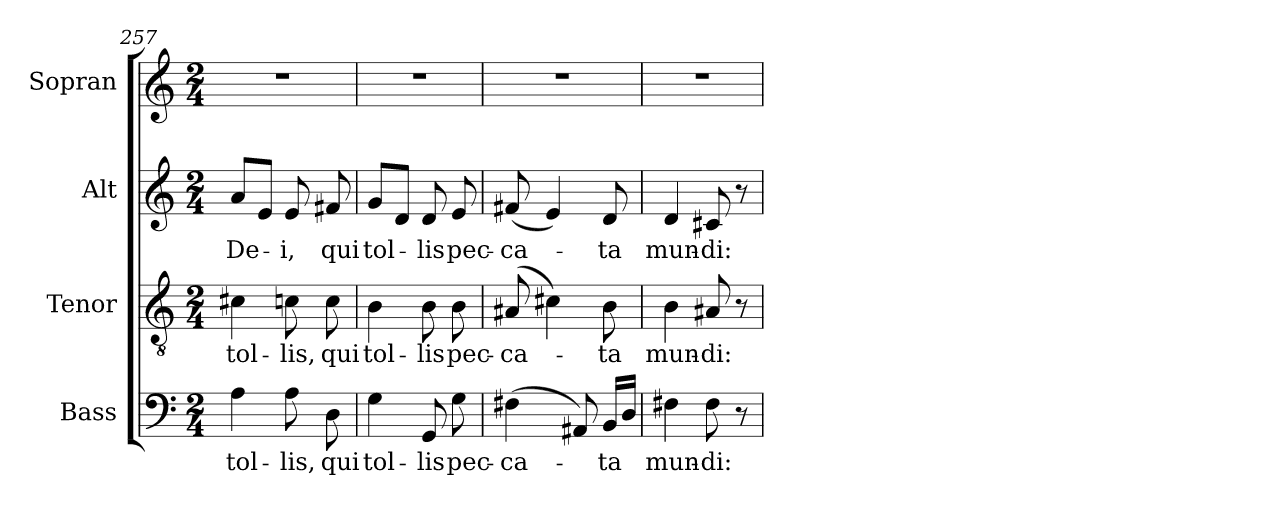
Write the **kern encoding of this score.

**kern	**text	**kern	**text	**kern	**text	**kern
*part4	*part4	*part3	*part3	*part2	*part2	*part1
*staff4	*staff4	*staff3	*staff3	*staff2	*staff2	*staff1
*I"Bass	*	*I"Tenor	*	*I"Alt	*	*I"Sopran
*I'B.	*	*I'T.	*	*I'A.	*	*I'S.
*clefF4	*	*clefGv2	*	*clefG2	*	*clefG2
*k[]	*	*k[]	*	*k[]	*	*k[]
*C:	*	*C:	*	*C:	*	*C:
*M2/4	*	*M2/4	*	*M2/4	*	*M2/4
=257	=257	=257	=257	=257	=257	=257
!	!LO:LY:b	!	!LO:LY:b	!	!LO:LY:b	!
4A\	tol-	4c#X\	tol-	8a/L	De-	2r
.	.	.	.	8e/J	.	.
!	!LO:LY:b	!	!LO:LY:b	!	!LO:LY:b	!
8A\	-lis,	8cn\	-lis,	8e/	-i,	.
!	!LO:LY:b	!	!LO:LY:b	!	!LO:LY:b	!
8D\	qui	8c\	qui	8f#X/	qui	.
=258	=258	=258	=258	=258	=258	=258
!	!LO:LY:b	!	!LO:LY:b	!	!LO:LY:b	!
4G\	tol-	4B\	tol-	8g/L	tol-	2r
.	.	.	.	8d/J	.	.
!	!LO:LY:b	!	!LO:LY:b	!	!LO:LY:b	!
8GG/	-lis	8B\	-lis	8d/	-lis	.
!	!LO:LY:b	!	!LO:LY:b	!	!LO:LY:b	!
8G\	pec-	8B\	pec-	8e/	pec-	.
=259	=259	=259	=259	=259	=259	=259
!	!LO:LY:b	!	!LO:LY:b	!	!LO:LY:b	!
(>4F#X\	-ca-	(8A#X/	-ca-	(<8f#X/	-ca-	2r
.	.	4c#X\)	.	4e/)	.	.
8AA#X/)	.	.	.	.	.	.
!	!LO:LY:b	!	!LO:LY:b	!	!LO:LY:b	!
16BB/LL	-ta	8B\	-ta	8d/	-ta	.
16D/JJ	.	.	.	.	.	.
!!LO:LB:g=z
=260	=260	=260	=260	=260	=260	=260
!	!LO:LY:b	!	!LO:LY:b	!	!LO:LY:b	!
4F#X\	mun-	4B\	mun-	4d/	mun-	2r
!	!LO:LY:b	!	!LO:LY:b	!	!LO:LY:b	!
8F#\	-di:	8A#X/	-di:	8c#X/	-di:	.
8r	.	8r	.	8r	.	.
=	=	=	=	=	=	=
*-	*-	*-	*-	*-	*-	*-
